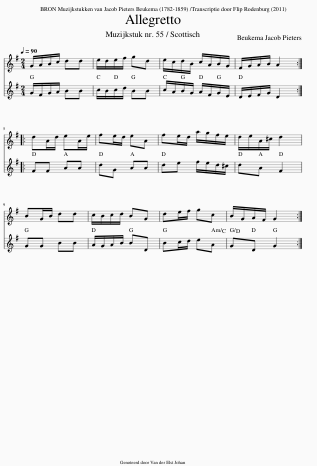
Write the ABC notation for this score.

X:1
%%score 1 2
L:1/8
Q:1/4=90
M:2/4
I:linebreak $
K:G
V:1 treble
V:2 treble
V:1
 G/A/B/c/ dd | e/d/e/f/ gd | e/c/d/B/ c/A/B/G/ | F/G/A/B/ A2 ::$ dA/d/ eA/e/ | %5
 fe/d/ eA | fe/d/ a/g/f/e/ | d/e/A/^c/ d2 |$ BG/B/ dd | c/B/c/d/ BG | %10
 de/f/ gc | B/G/A/F/ G2 :| %12
V:2
 G/F/G/A/ BB | c/B/c/d/ BB | c/A/B/G/ A/F/G/E/ | D/E/F/G/ D2 ::$ FF AA | %5
 dG AA | de f/e/d/^c/ | dA F2 |$ GG BB | A/G/A/B/ BD | %10
 Bc/d/ eA | GD G2 :| %12
